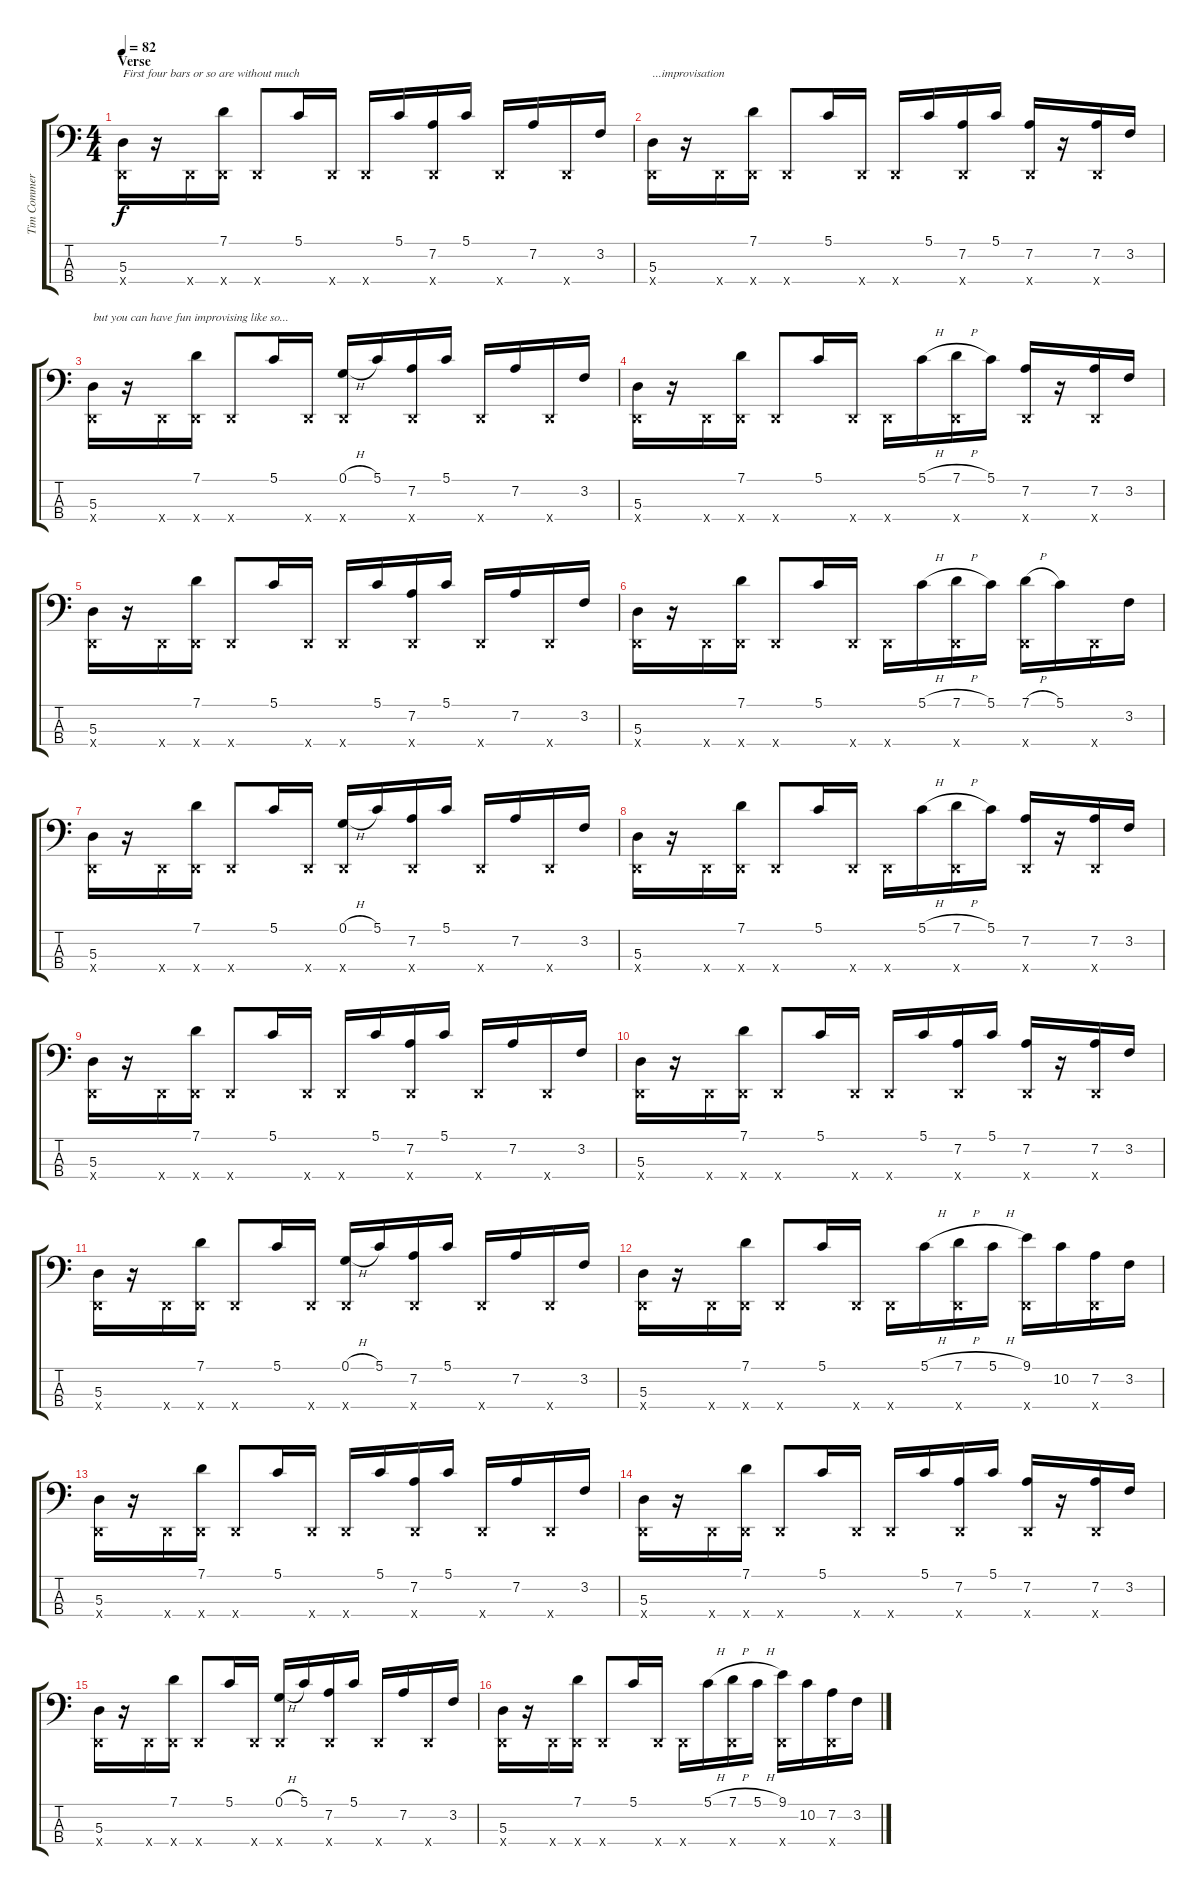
\track ("Tim Commerford" "Tim Commer") {instrument electricbassfinger}
\staff {score tabs}
\tuning (G2 D2 A1 D1) {hide}
\ts (4 4)
\section ("" "Verse")
\tempo 82
\clef f4
\ks c
(5.3 0.4{x}).16{txt "First four bars or so are without much" dy f} r.16 0.4{x}.16 (7.1 0.4{x}).16 0.4{x}.8 5.1.16 0.4{x}.16 0.4{x}.16 5.1.16 (7.2 0.4{x}).16 5.1.16 0.4{x}.16 7.2.16 0.4{x}.16 3.2.16 |
(5.3 0.4{x}).16{txt "...improvisation"} r.16 0.4{x}.16 (7.1 0.4{x}).16 0.4{x}.8 5.1.16 0.4{x}.16 0.4{x}.16 5.1.16 (7.2 0.4{x}).16 5.1.16 (7.2 0.4{x}).16 r.16 (7.2 0.4{x}).16 3.2.16 |
(5.3 0.4{x}).16{txt "but you can have fun improvising like so..."} r.16 0.4{x}.16 (7.1 0.4{x}).16 0.4{x}.8 5.1.16 0.4{x}.16 (0.1{h} 0.4{x}).16 5.1.16 (7.2 0.4{x}).16 5.1.16 0.4{x}.16 7.2.16 0.4{x}.16 3.2.16 |
(5.3 0.4{x}).16 r.16 0.4{x}.16 (7.1 0.4{x}).16 0.4{x}.8 5.1.16 0.4{x}.16 0.4{x}.16 5.1{h}.16 (7.1{h} 0.4{x}).16 5.1.16 (7.2 0.4{x}).16 r.16 (7.2 0.4{x}).16 3.2.16 |
(5.3 0.4{x}).16 r.16 0.4{x}.16 (7.1 0.4{x}).16 0.4{x}.8 5.1.16 0.4{x}.16 0.4{x}.16 5.1.16 (7.2 0.4{x}).16 5.1.16 0.4{x}.16 7.2.16 0.4{x}.16 3.2.16 |
(5.3 0.4{x}).16 r.16 0.4{x}.16 (7.1 0.4{x}).16 0.4{x}.8 5.1.16 0.4{x}.16 0.4{x}.16 5.1{h}.16 (7.1{h} 0.4{x}).16 5.1.16 (7.1{h} 0.4{x}).16 5.1.16 0.4{x}.16 3.2.16 |
(5.3 0.4{x}).16 r.16 0.4{x}.16 (7.1 0.4{x}).16 0.4{x}.8 5.1.16 0.4{x}.16 (0.1{h} 0.4{x}).16 5.1.16 (7.2 0.4{x}).16 5.1.16 0.4{x}.16 7.2.16 0.4{x}.16 3.2.16 |
(5.3 0.4{x}).16 r.16 0.4{x}.16 (7.1 0.4{x}).16 0.4{x}.8 5.1.16 0.4{x}.16 0.4{x}.16 5.1{h}.16 (7.1{h} 0.4{x}).16 5.1.16 (7.2 0.4{x}).16 r.16 (7.2 0.4{x}).16 3.2.16 |
(5.3 0.4{x}).16 r.16 0.4{x}.16 (7.1 0.4{x}).16 0.4{x}.8 5.1.16 0.4{x}.16 0.4{x}.16 5.1.16 (7.2 0.4{x}).16 5.1.16 0.4{x}.16 7.2.16 0.4{x}.16 3.2.16 |
(5.3 0.4{x}).16 r.16 0.4{x}.16 (7.1 0.4{x}).16 0.4{x}.8 5.1.16 0.4{x}.16 0.4{x}.16 5.1.16 (7.2 0.4{x}).16 5.1.16 (7.2 0.4{x}).16 r.16 (7.2 0.4{x}).16 3.2.16 |
(5.3 0.4{x}).16 r.16 0.4{x}.16 (7.1 0.4{x}).16 0.4{x}.8 5.1.16 0.4{x}.16 (0.1{h} 0.4{x}).16 5.1.16 (7.2 0.4{x}).16 5.1.16 0.4{x}.16 7.2.16 0.4{x}.16 3.2.16 |
(5.3 0.4{x}).16 r.16 0.4{x}.16 (7.1 0.4{x}).16 0.4{x}.8 5.1.16 0.4{x}.16 0.4{x}.16 5.1{h}.16 (7.1{h} 0.4{x}).16 5.1{h}.16 (9.1 0.4{x}).16 10.2.16 (7.2 0.4{x}).16 3.2.16 |
(5.3 0.4{x}).16 r.16 0.4{x}.16 (7.1 0.4{x}).16 0.4{x}.8 5.1.16 0.4{x}.16 0.4{x}.16 5.1.16 (7.2 0.4{x}).16 5.1.16 0.4{x}.16 7.2.16 0.4{x}.16 3.2.16 |
(5.3 0.4{x}).16 r.16 0.4{x}.16 (7.1 0.4{x}).16 0.4{x}.8 5.1.16 0.4{x}.16 0.4{x}.16 5.1.16 (7.2 0.4{x}).16 5.1.16 (7.2 0.4{x}).16 r.16 (7.2 0.4{x}).16 3.2.16 |
(5.3 0.4{x}).16 r.16 0.4{x}.16 (7.1 0.4{x}).16 0.4{x}.8 5.1.16 0.4{x}.16 (0.1{h} 0.4{x}).16 5.1.16 (7.2 0.4{x}).16 5.1.16 0.4{x}.16 7.2.16 0.4{x}.16 3.2.16 |
(5.3 0.4{x}).16 r.16 0.4{x}.16 (7.1 0.4{x}).16 0.4{x}.8 5.1.16 0.4{x}.16 0.4{x}.16 5.1{h}.16 (7.1{h} 0.4{x}).16 5.1{h}.16 (9.1 0.4{x}).16 10.2.16 (7.2 0.4{x}).16 3.2.16
